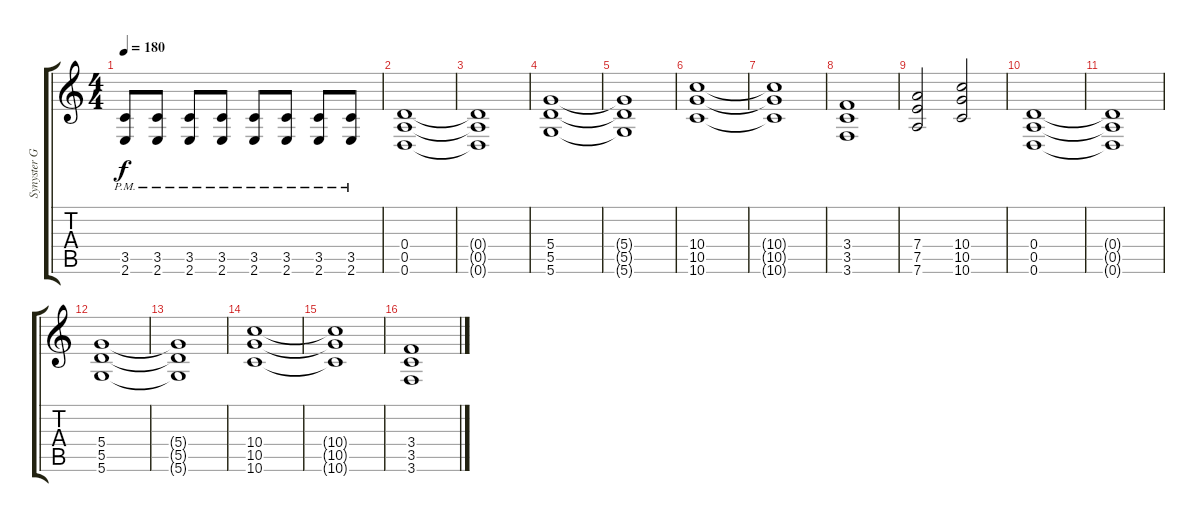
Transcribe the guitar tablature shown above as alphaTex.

\track ("Synyster Gates" "Synyster G") {instrument distortionguitar}
\staff {score tabs}
\tuning (E4 B3 G3 D3 A2 D2) {hide}
\ts (4 4)
\tempo 180
\clef g2
\ks c
(3.5{pm} 2.6{pm}).8{dy f} (3.5{pm} 2.6{pm}).8 (3.5{pm} 2.6{pm}).8 (3.5{pm} 2.6{pm}).8 (3.5{pm} 2.6{pm}).8 (3.5{pm} 2.6{pm}).8 (3.5{pm} 2.6{pm}).8 (3.5{pm} 2.6{pm}).8 |
(0.4 0.5 0.6).1 |
(0.4{t} 0.5{t} 0.6{t}).1 |
(5.4 5.5 5.6).1 |
(5.4{t} 5.5{t} 5.6{t}).1 |
(10.4 10.5 10.6).1 |
(10.4{t} 10.5{t} 10.6{t}).1 |
(3.4 3.5 3.6).1 |
(7.4 7.5 7.6).2 (10.4 10.5 10.6).2 |
(0.4 0.5 0.6).1 |
(0.4{t} 0.5{t} 0.6{t}).1 |
(5.4 5.5 5.6).1 |
(5.4{t} 5.5{t} 5.6{t}).1 |
(10.4 10.5 10.6).1 |
(10.4{t} 10.5{t} 10.6{t}).1 |
(3.4 3.5 3.6).1
